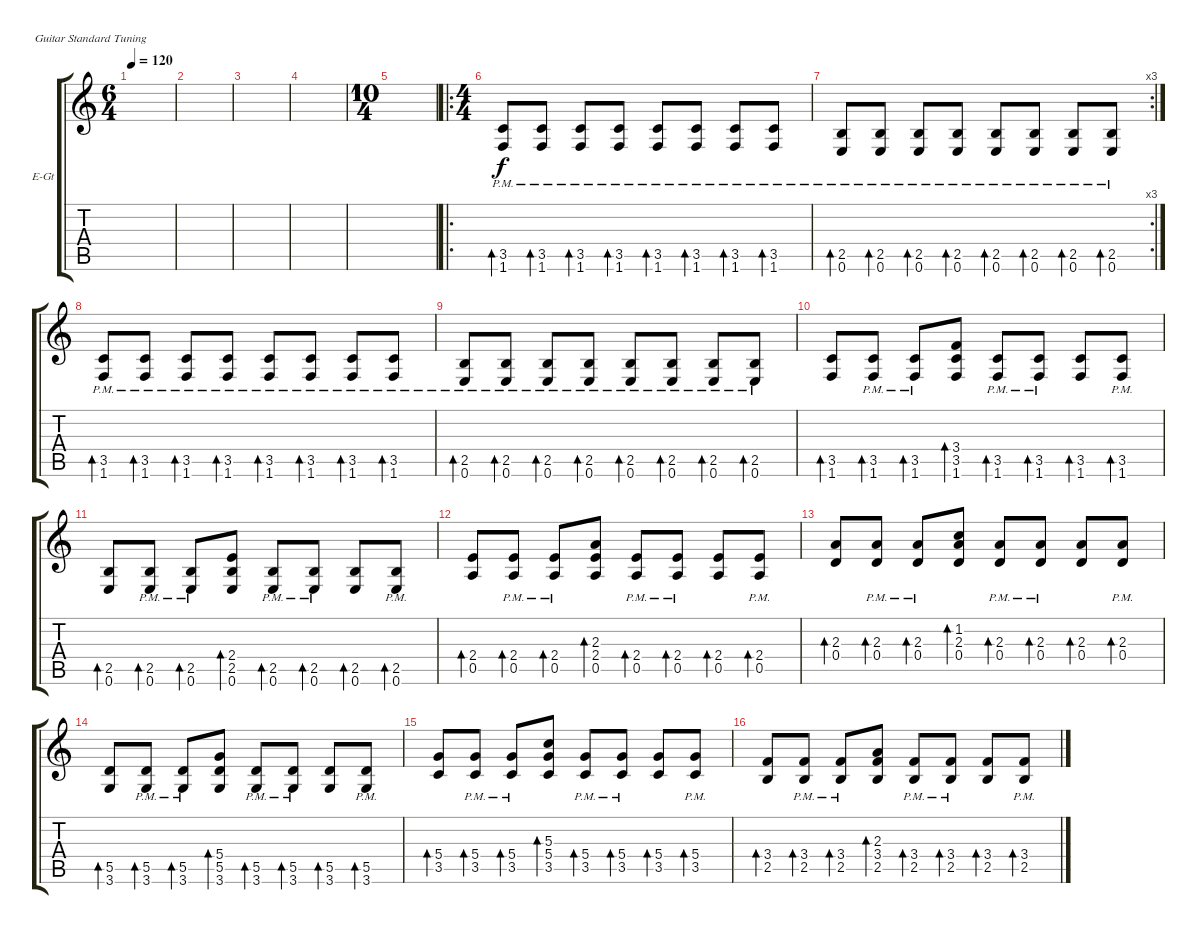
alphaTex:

\defaultSystemsLayout 4
\bracketExtendMode groupsimilarinstruments
\firstSystemTrackNameOrientation horizontal
\otherSystemsTrackNameOrientation horizontal
\track ("Electric Guitar" "E-Gt") {instrument distortionguitar}
\staff {score tabs}
\tuning (E4 B3 G3 D3 A2 E2)
\ts (6 4)
\tempo 120
\clef g2
\scale
0.485477
\ks c
|
\scale
0.257261 |
\scale
0.257261 |
\scale
0.201299 |
\ts (10 4)
\scale
0.37987 |
\ro
\ts (4 4)
\scale
0.418831 (1.6{pm} 3.5{pm}).8{bd 30} (1.6{pm} 3.5{pm}).8{bd 30} (1.6{pm} 3.5{pm}).8{bd 30} (1.6{pm} 3.5{pm}).8{bd 30} (1.6{pm} 3.5{pm}).8{bd 30} (1.6{pm} 3.5{pm}).8{bd 30} (1.6{pm} 3.5{pm}).8{bd 30} (1.6{pm} 3.5{pm}).8{bd 30} |
\rc 3
\scale
0.354167 (0.6{pm} 2.5{pm}).8{bd 30} (0.6{pm} 2.5{pm}).8{bd 30} (0.6{pm} 2.5{pm}).8{bd 30} (0.6{pm} 2.5{pm}).8{bd 30} (0.6{pm} 2.5{pm}).8{bd 30} (0.6{pm} 2.5{pm}).8{bd 30} (0.6{pm} 2.5{pm}).8{bd 30} (0.6{pm} 2.5{pm}).8{bd 30} |
\scale
0.322917 (1.6{pm} 3.5{pm}).8{bd 30} (1.6{pm} 3.5{pm}).8{bd 30} (1.6{pm} 3.5{pm}).8{bd 30} (1.6{pm} 3.5{pm}).8{bd 30} (1.6{pm} 3.5{pm}).8{bd 30} (1.6{pm} 3.5{pm}).8{bd 30} (1.6{pm} 3.5{pm}).8{bd 30} (1.6{pm} 3.5{pm}).8{bd 30} |
\scale
0.322917 (0.6{pm} 2.5{pm}).8{bd 30} (0.6{pm} 2.5{pm}).8{bd 30} (0.6{pm} 2.5{pm}).8{bd 30} (0.6{pm} 2.5{pm}).8{bd 30} (0.6{pm} 2.5{pm}).8{bd 30} (0.6{pm} 2.5{pm}).8{bd 30} (0.6{pm} 2.5{pm}).8{bd 30} (0.6{pm} 2.5{pm}).8{bd 30} |
\scale
0.333333 (1.6 3.5).8{bd 30} (1.6{pm} 3.5{pm}).8{bd 30} (1.6{pm} 3.5{pm}).8{bd 30} (1.6 3.5 3.4).8{bd 30} (1.6{pm} 3.5{pm}).8{bd 30} (1.6{pm} 3.5{pm}).8{bd 30} (1.6 3.5).8{bd 30} (1.6{pm} 3.5{pm}).8{bd 30} |
\scale
0.333333 (0.6 2.5).8{bd 30} (0.6{pm} 2.5{pm}).8{bd 30} (0.6{pm} 2.5{pm}).8{bd 30} (0.6 2.5 2.4).8{bd 30} (0.6{pm} 2.5{pm}).8{bd 30} (0.6{pm} 2.5{pm}).8{bd 30} (0.6 2.5).8{bd 30} (0.6{pm} 2.5{pm}).8{bd 30} |
\scale
0.333333 (0.5 2.4).8{bd 30} (0.5{pm} 2.4{pm}).8{bd 30} (0.5{pm} 2.4{pm}).8{bd 30} (0.5 2.4 2.3).8{bd 30} (0.5{pm} 2.4{pm}).8{bd 30} (0.5{pm} 2.4{pm}).8{bd 30} (0.5 2.4).8{bd 30} (0.5{pm} 2.4{pm}).8{bd 30} |
\scale
0.333333 (0.4 2.3).8{bd 30} (0.4{pm} 2.3{pm}).8{bd 30} (0.4{pm} 2.3{pm}).8{bd 30} (0.4 2.3 1.2).8{bd 30} (0.4{pm} 2.3{pm}).8{bd 30} (0.4{pm} 2.3{pm}).8{bd 30} (0.4 2.3).8{bd 30} (0.4{pm} 2.3{pm}).8{bd 30} |
\scale
0.333333 (3.6 5.5).8{bd 30} (3.6{pm} 5.5{pm}).8{bd 30} (3.6{pm} 5.5{pm}).8{bd 30} (3.6 5.5 5.4).8{bd 30} (3.6{pm} 5.5{pm}).8{bd 30} (3.6{pm} 5.5{pm}).8{bd 30} (3.6 5.5).8{bd 30} (3.6{pm} 5.5{pm}).8{bd 30} |
\scale
0.333333 (3.5 5.4).8{bd 30} (3.5{pm} 5.4{pm}).8{bd 30} (3.5{pm} 5.4{pm}).8{bd 30} (3.5 5.4 5.3).8{bd 30} (3.5{pm} 5.4{pm}).8{bd 30} (3.5{pm} 5.4{pm}).8{bd 30} (3.5 5.4).8{bd 30} (3.5{pm} 5.4{pm}).8{bd 30} |
\scale
0.333333 (2.5 3.4).8{bd 30} (2.5{pm} 3.4{pm}).8{bd 30} (2.5{pm} 3.4{pm}).8{bd 30} (2.5 3.4 2.3).8{bd 30} (2.5{pm} 3.4{pm}).8{bd 30} (2.5{pm} 3.4{pm}).8{bd 30} (2.5 3.4).8{bd 30} (2.5{pm} 3.4{pm}).8{bd 30}
